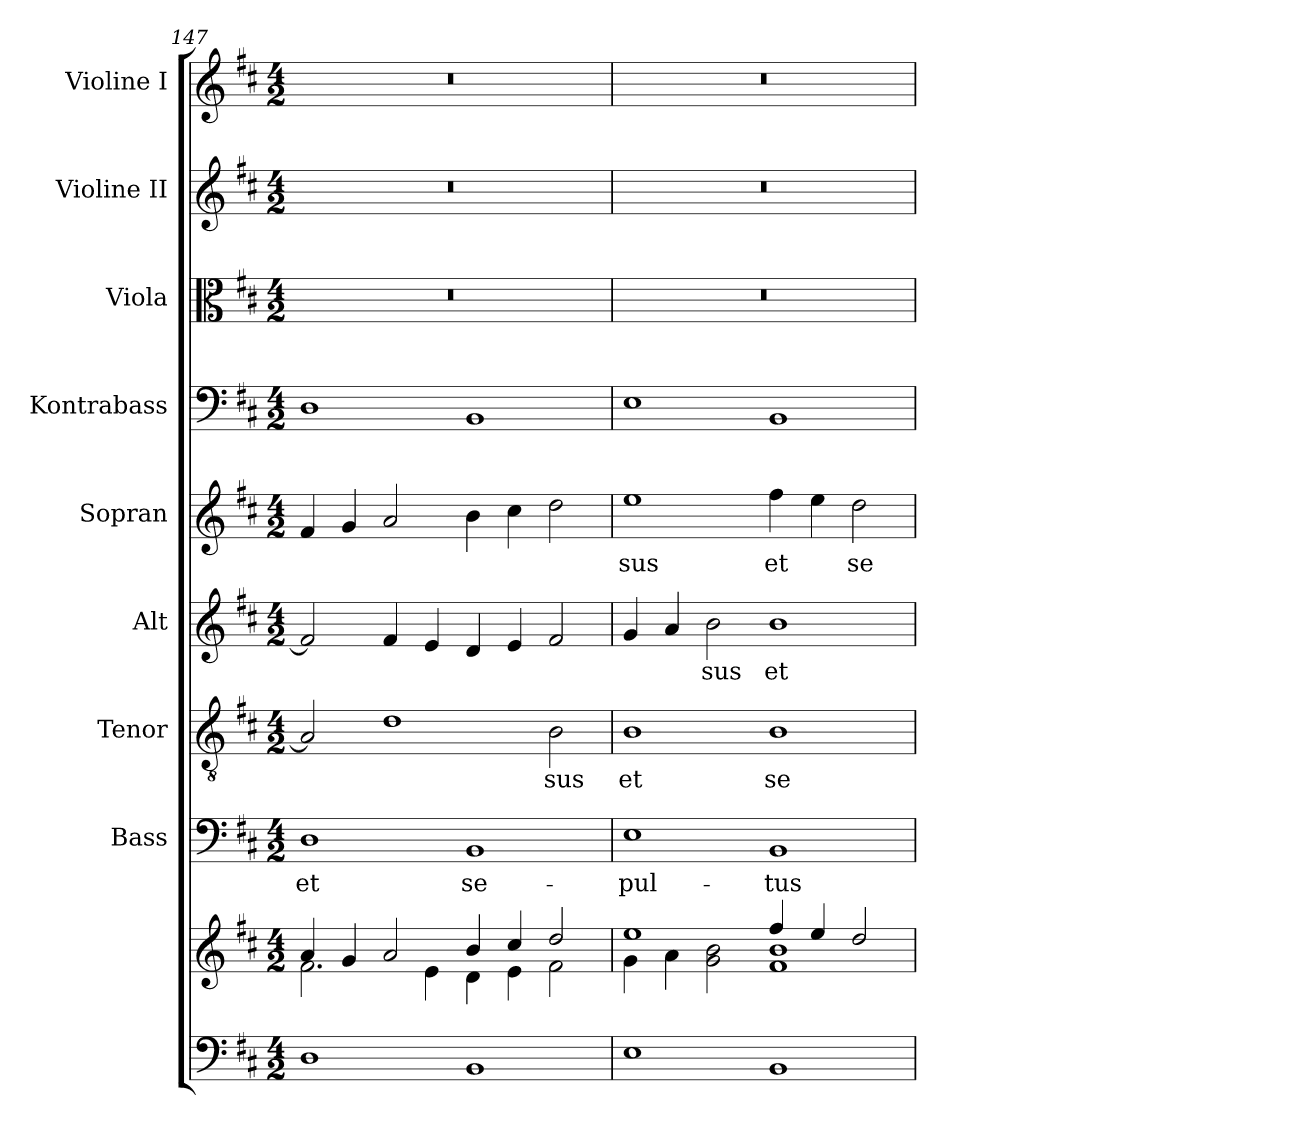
**kern	**kern	**kern	**text	**kern	**text	**kern	**text	**kern	**text	**kern	**kern	**kern	**kern
*part9	*part9	*part8	*part8	*part7	*part7	*part6	*part6	*part5	*part5	*part4	*part3	*part2	*part1
*staff10	*staff9	*staff8	*staff8	*staff7	*staff7	*staff6	*staff6	*staff5	*staff5	*staff4	*staff3	*staff2	*staff1
*	*	*I"Bass	*	*I"Tenor	*	*I"Alt	*	*I"Sopran	*	*I"Kontrabass	*I"Viola	*I"Violine II	*I"Violine I
*	*	*I'B.	*	*I'T.	*	*I'A.	*	*I'S.	*	*I'Kb.	*I'Vla.	*I'Vl. II	*I'Vl. I
*clefF4	*clefG2	*clefF4	*	*clefGv2	*	*clefG2	*	*clefG2	*	*clefF4	*clefC3	*clefG2	*clefG2
*	*	*	*	*	*	*	*	*	*	*ITrd7c12	*	*	*
*k[f#c#]	*k[f#c#]	*k[f#c#]	*	*k[f#c#]	*	*k[f#c#]	*	*k[f#c#]	*	*k[f#c#]	*k[f#c#]	*k[f#c#]	*k[f#c#]
*D:	*D:	*D:	*	*D:	*	*D:	*	*D:	*	*D:	*D:	*D:	*D:
*M4/2	*M4/2	*M4/2	*	*M4/2	*	*M4/2	*	*M4/2	*	*M4/2	*M4/2	*M4/2	*M4/2
=147	=147	=147	=147	=147	=147	=147	=147	=147	=147	=147	=147	=147	=147
*	*^	*	*	*	*	*	*	*	*	*	*	*	*
!	!	!	!	!LO:LY:b	!	!	!	!	!	!	!	!	!	!
1D	4a/	2.f#\	1D	et	2A/]	.	2f#/]	.	4f#/	.	1DD	0r	0r	0r
.	4g/	.	.	.	.	.	.	.	4g/	.	.	.	.	.
.	2a/	.	.	.	1d	.	4f#/	.	2a/	.	.	.	.	.
.	.	4e\	.	.	.	.	4e/	.	.	.	.	.	.	.
!	!	!	!	!LO:LY:b	!	!	!	!	!	!	!	!	!	!
1BB	4b/	4d\	1BB	se-	.	.	4d/	.	4b\	.	1BBB	.	.	.
.	4cc#/	4e\	.	.	.	.	4e/	.	4cc#\	.	.	.	.	.
!	!	!	!	!	!	!LO:LY:b	!	!	!	!	!	!	!	!
.	2dd/	2f#\	.	.	2B\	-sus	2f#/	.	2dd\	.	.	.	.	.
=148	=148	=148	=148	=148	=148	=148	=148	=148	=148	=148	=148	=148	=148	=148
!	!	!	!	!LO:LY:b	!	!LO:LY:b	!	!	!	!LO:LY:b	!	!	!	!
1E	1ee	4g\	1E	-pul-	1B	et	4g/	.	1ee	-sus	1EE	0r	0r	0r
.	.	4a\	.	.	.	.	4a/	.	.	.	.	.	.	.
!	!	!	!	!	!	!	!	!LO:LY:b	!	!	!	!	!	!
.	.	2g\ 2b\	.	.	.	.	2b\	-sus	.	.	.	.	.	.
!	!	!	!	!LO:LY:b	!	!LO:LY:b	!	!LO:LY:b	!	!LO:LY:b	!	!	!	!
1BB	4ff#/	1f# 1b	1BB	-tus	1B	se-	1b	et	4ff#\	et	1BBB	.	.	.
.	4ee/	.	.	.	.	.	.	.	4ee\	.	.	.	.	.
!	!	!	!	!	!	!	!	!	!	!LO:LY:b	!	!	!	!
.	2dd/	.	.	.	.	.	.	.	2dd\	se-	.	.	.	.
*	*v	*v	*	*	*	*	*	*	*	*	*	*	*	*
=	=	=	=	=	=	=	=	=	=	=	=	=	=
*-	*-	*-	*-	*-	*-	*-	*-	*-	*-	*-	*-	*-	*-
